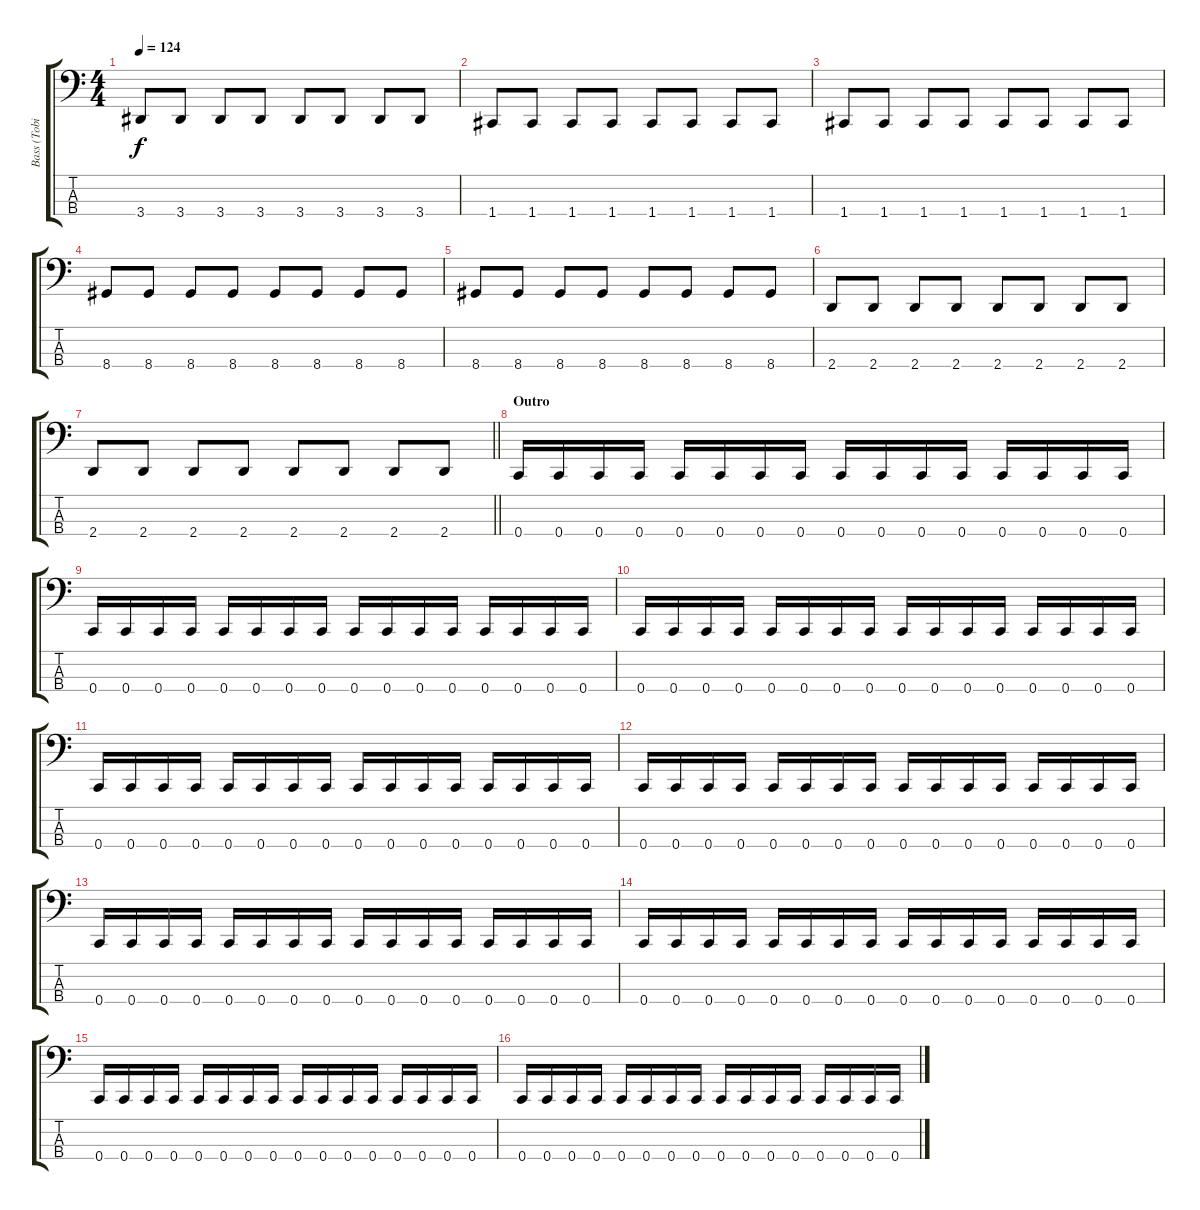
\track ("Bass (Tobi)" "Bass (Tobi") {instrument electricbassfinger}
\staff {score tabs}
\tuning (F2 C2 G1 C1) {hide}
\ts (4 4)
\tempo 124
\clef f4
\ks c
3.4.8{dy f} 3.4.8 3.4.8 3.4.8 3.4.8 3.4.8 3.4.8 3.4.8 |
1.4.8 1.4.8 1.4.8 1.4.8 1.4.8 1.4.8 1.4.8 1.4.8 |
1.4.8 1.4.8 1.4.8 1.4.8 1.4.8 1.4.8 1.4.8 1.4.8 |
8.4.8 8.4.8 8.4.8 8.4.8 8.4.8 8.4.8 8.4.8 8.4.8 |
8.4.8 8.4.8 8.4.8 8.4.8 8.4.8 8.4.8 8.4.8 8.4.8 |
2.4.8 2.4.8 2.4.8 2.4.8 2.4.8 2.4.8 2.4.8 2.4.8 |
\barLineRight lightlight
2.4.8 2.4.8 2.4.8 2.4.8 2.4.8 2.4.8 2.4.8 2.4.8 |
\section ("" "Outro")
0.4.16 0.4.16 0.4.16 0.4.16 0.4.16 0.4.16 0.4.16 0.4.16 0.4.16 0.4.16 0.4.16 0.4.16 0.4.16 0.4.16 0.4.16 0.4.16 |
0.4.16 0.4.16 0.4.16 0.4.16 0.4.16 0.4.16 0.4.16 0.4.16 0.4.16 0.4.16 0.4.16 0.4.16 0.4.16 0.4.16 0.4.16 0.4.16 |
0.4.16 0.4.16 0.4.16 0.4.16 0.4.16 0.4.16 0.4.16 0.4.16 0.4.16 0.4.16 0.4.16 0.4.16 0.4.16 0.4.16 0.4.16 0.4.16 |
0.4.16 0.4.16 0.4.16 0.4.16 0.4.16 0.4.16 0.4.16 0.4.16 0.4.16 0.4.16 0.4.16 0.4.16 0.4.16 0.4.16 0.4.16 0.4.16 |
0.4.16 0.4.16 0.4.16 0.4.16 0.4.16 0.4.16 0.4.16 0.4.16 0.4.16 0.4.16 0.4.16 0.4.16 0.4.16 0.4.16 0.4.16 0.4.16 |
0.4.16 0.4.16 0.4.16 0.4.16 0.4.16 0.4.16 0.4.16 0.4.16 0.4.16 0.4.16 0.4.16 0.4.16 0.4.16 0.4.16 0.4.16 0.4.16 |
0.4.16 0.4.16 0.4.16 0.4.16 0.4.16 0.4.16 0.4.16 0.4.16 0.4.16 0.4.16 0.4.16 0.4.16 0.4.16 0.4.16 0.4.16 0.4.16 |
0.4.16 0.4.16 0.4.16 0.4.16 0.4.16 0.4.16 0.4.16 0.4.16 0.4.16 0.4.16 0.4.16 0.4.16 0.4.16 0.4.16 0.4.16 0.4.16 |
0.4.16 0.4.16 0.4.16 0.4.16 0.4.16 0.4.16 0.4.16 0.4.16 0.4.16 0.4.16 0.4.16 0.4.16 0.4.16 0.4.16 0.4.16 0.4.16
